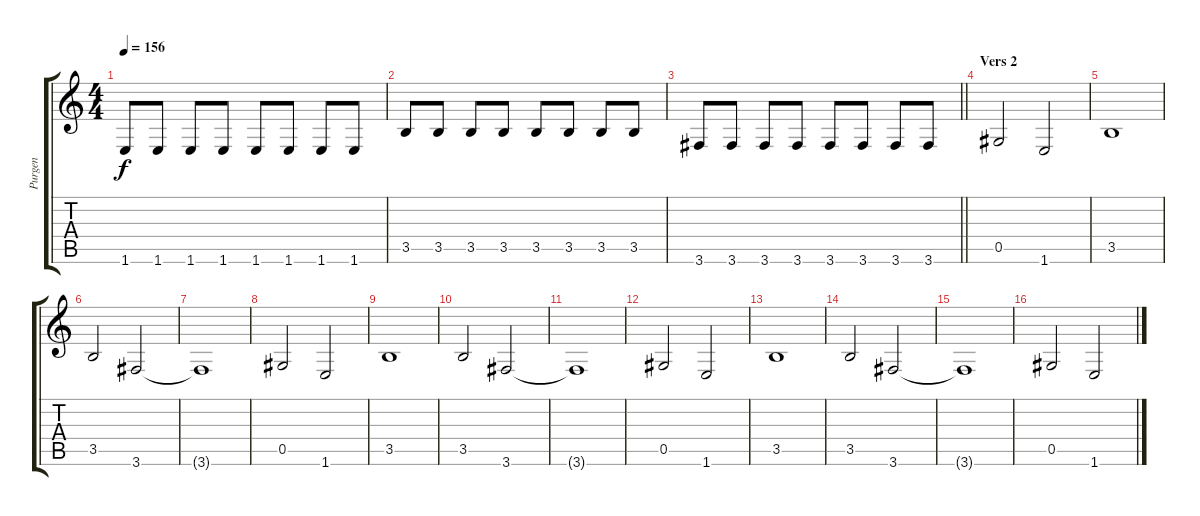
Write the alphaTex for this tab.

\track ("Purgen" "Purgen") {instrument electricbassfinger}
\staff {score tabs}
\tuning (Eb4 Bb3 Gb3 Db3 Ab2 Eb2) {hide}
\ts (4 4)
\tempo 156
\clef g2
\ks c
1.6.8{dy f} 1.6.8 1.6.8 1.6.8 1.6.8 1.6.8 1.6.8 1.6.8 |
3.5.8 3.5.8 3.5.8 3.5.8 3.5.8 3.5.8 3.5.8 3.5.8 |
\barLineRight lightlight
3.6.8 3.6.8 3.6.8 3.6.8 3.6.8 3.6.8 3.6.8 3.6.8 |
\section ("" "Vers 2")
0.5.2 1.6.2 |
3.5.1 |
3.5.2 3.6.2 |
3.6{t}.1 |
0.5.2 1.6.2 |
3.5.1 |
3.5.2 3.6.2 |
3.6{t}.1 |
0.5.2 1.6.2 |
3.5.1 |
3.5.2 3.6.2 |
3.6{t}.1 |
0.5.2 1.6.2
